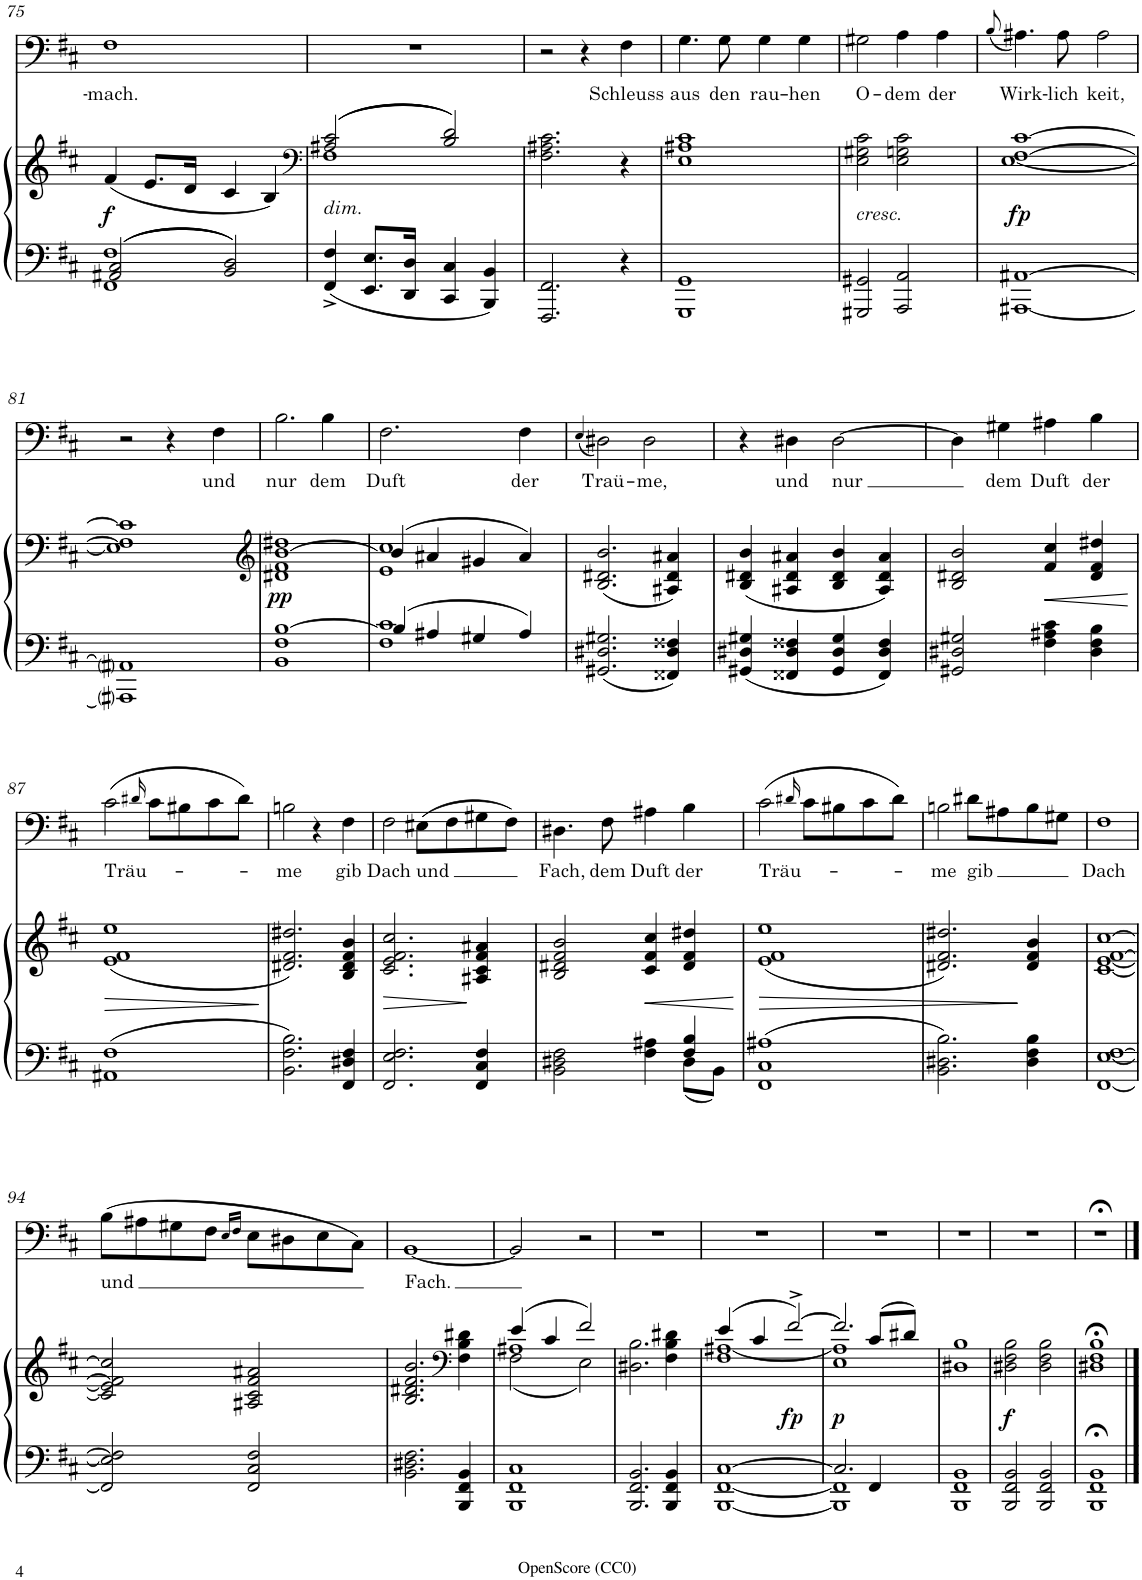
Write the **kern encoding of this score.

**kern	**kern	**dynam	**kern	**text
*part2	*part2	*part2	*part1	*part1
*staff3	*staff2	*staff2/3	*staff1	*staff1
*I"Pianoforte	*	*	*I"Singstimme (Voice)	*
*I'Pno	*	*	*	*
!!LO:PB:g=z
*clefF4	*clefG2	*	*clefF4	*
*k[f#c#]	*k[f#c#]	*	*k[f#c#]	*
*M2/2	*M2/2	*	*M2/2	*
*met(c|)	*met(c|)	*	*met(c|)	*
=75	=75	=75	=75	=75
*^	*	*	*	*
!	!	!	!LO:DY:b	!	!LO:LY:b
2AA#X/ 2C#/	1FF# 1F#	(4f#/	f	1F#;<	-mach.
.	.	8.e/L	.	.	.
.	.	16d/Jk	.	.	.
2BB/ 2D/	.	4c#/	.	.	.
.	.	4B/)	.	.	.
*v	*v	*	*	*	*
=76	=76	=76	=76	=76
*	*clefF4	*	*	*
*	*^	*	*	*
!	!LO:TX:b:i:t=dim.	!	!	!	!
4FF#/^ 4F#/^	((2A#X/ 2c#/	1F#	.	1r	.
8.EE/ 8.E/L	.	.	.	.	.
16DD/ 16D/Jk	.	.	.	.	.
4CC#/ 4C#/	2B/ 2d/))	.	.	.	.
4BBB/ 4BB/	.	.	.	.	.
*	*v	*v	*	*	*
=77	=77	=77	=77	=77
2.FFF#/ 2.FF#/	2.F#\ 2.A#X\ 2.c#\	.	2r	.
.	.	.	4r	.
!	!	!	!	!LO:LY:b
4r	4r	.	4F#\	Schleuss
=78	=78	=78	=78	=78
!	!	!	!	!LO:LY:b
1GGG 1GG	1E 1A#X 1c#	.	4.G\	aus
!	!	!	!	!LO:LY:b
.	.	.	8G\	den
!	!	!	!	!LO:LY:b
.	.	.	4G\	rau-
!	!	!	!	!LO:LY:b
.	.	.	4G\	-hen
=79	=79	=79	=79	=79
!	!LO:TX:b:i:t=cresc.	!	!	!
!	!	!	!	!LO:LY:b
2GGG#X/ 2GG#X/	2E\ 2G#X\ 2c#\	.	2G#X\	O-
!	!	!	!	!LO:LY:b
2AAA/ 2AA/	2E\ 2Gn\ 2c#\	.	4A\	-dem
!	!	!	!	!LO:LY:b
.	.	.	4A\	der
=80	=80	=80	=80	=80
.	.	.	(8qB/	.
!	!	!LO:DY:b	!	!LO:LY:b
[1AAA#X [1AA#X	[1E [1F# [1c#	fp	4.A#X\)	Wirk-
!	!	!	!	!LO:LY:b
.	.	.	8A#\	-lich
!	!	!	!	!LO:LY:b
.	.	.	2A#\	keit,
!!LO:LB:g=z
=81	=81	=81	=81	=81
1AAA#i] 1AA#i]	1E] 1F#] 1c#]	.	2r	.
.	.	.	4r	.
!	!	!	!	!LO:LY:b
.	.	.	4F#\	und
=82	=82	=82	=82	=82
*	*clefG2	*	*	*
!	!	!LO:DY:b	!	!LO:LY:b
1BB 1F# [1B	1d#X 1f# [1b 1dd#X	pp	2.B\	nur
!	!	!	!	!LO:LY:b
.	.	.	4B\	dem
=83	=83	=83	=83	=83
*^	*^	*	*	*
!	!	!	!	!	!	!LO:LY:b
4B/]	1F# 1c#	(4b/]	1e 1cc#	.	2.F#\	Duft
4A#X/	.	4a#X/	.	.	.	.
4G#X/	.	4g#X/	.	.	.	.
!	!	!	!	!	!	!LO:LY:b
4A#/	.	4a#/)	.	.	4F#\	der
*v	*v	*	*	*	*	*
*	*v	*v	*	*	*
=84	=84	=84	=84	=84
.	.	.	(4qE/	.
!	!	!	!	!LO:LY:b
2.GG#X/ 2.D#X/ 2.G#X/	(2.B/ 2.d#X/ 2.b/	.	2D#X\)	Traü-
!	!	!	!	!LO:LY:b
.	.	.	2D#\	-me,
4FF##X/ 4D#/ 4F##X/	4A#X/ 4d#/ 4a#X/)	.	.	.
=85	=85	=85	=85	=85
4GG#X/ 4D#X/ 4G#X/	(4B/ 4d#X/ 4b/	.	4r	.
!	!	!	!	!LO:LY:b
4FF##X/ 4D#/ 4F##X/	4A#X/ 4d#/ 4a#X/	.	4D#X\	und
!	!	!	!	!LO:LY:b
4GG#/ 4D#/ 4G#/	4B/ 4d#/ 4b/	.	[2D#\	nur
4FF##/ 4D#/ 4F##/	4A#/ 4d#/ 4a#/)	.	.	.
=86	=86	=86	=86	=86
2GG#X/ 2D#X/ 2G#X/	2B/ 2d#X/ 2b/	.	4D#\]	.
!	!	!	!	!LO:LY:b
.	.	.	4G#X\	dem
!	!	!LO:HP:b	!	!LO:LY:b
4F#\ 4A#X\ 4c#\	4f#/ 4cc#/	<	4A#X\	Duft
!	!	!	!	!LO:LY:b
4D#\ 4F#\ 4B\	4d#/ 4f#/ 4dd#X/	.	4B\	der
.	.	[	.	.
!!LO:LB:g=z
=87	=87	=87	=87	=87
!	!	!LO:HP:b	!	!LO:LY:b
1AA#X 1F#	(1e 1f# 1ee	>	(2c#\	Träu-
.	.	.	16qd#X/	.
.	.	.	8c#\L	.
.	.	.	8B#X\	.
.	.	.	8c#\	.
.	.	.	8d#\J)	.
.	.	]	.	.
=88	=88	=88	=88	=88
!	!	!	!	!LO:LY:b
2.BB\ 2.F#\ 2.B\	2.d#X/ 2.f#/ 2.dd#X/)	.	2Bn\	-me
.	.	.	4r	.
!	!	!	!	!LO:LY:b
4FF#/ 4D#X/ 4F#/	4B/ 4d#/ 4f#/ 4b/	.	4F#\	gib
=89	=89	=89	=89	=89
!	!	!LO:HP:b	!	!LO:LY:b
2.FF#/ 2.E/ 2.F#/	2.c#/ 2.e/ 2.f#/ 2.cc#/	>	2F#\	Dach
!	!	!	!	!LO:LY:b
.	.	.	(8E#X\L	und
.	.	.	8F#\	.
4FF#/ 4C#/ 4F#/	4A#X/ 4c#/ 4f#/ 4a#X/	]	8G#X\	.
.	.	.	8F#\J)	.
=90	=90	=90	=90	=90
*^	*	*	*	*
!	!	!	!	!	!LO:LY:b
2BB\ 2D#X\ 2F#\	2.ryy	2B/ 2d#X/ 2f#/ 2b/	.	4.D#X\	Fach,
!	!	!	!	!	!LO:LY:b
.	.	.	.	8F#\	dem
!	!	!	!LO:HP:b	!	!LO:LY:b
4F#\ 4A#X\	.	4c#/ 4f#/ 4cc#/	<	4A#X\	Duft
!	!	!	!	!	!LO:LY:b
4F#/ 4B/	8D#\L	4d#/ 4f#/ 4dd#X/	.	4B\	der
.	8BB\J	.	.	.	.
*v	*v	*	*	*	*
.	.	[	.	.
=91	=91	=91	=91	=91
!	!	!LO:HP:b	!	!LO:LY:b
1FF# 1C# 1A#X	(1e 1f# 1ee	>	(2c#\	Träu-
.	.	.	16qd#X/	.
.	.	.	8c#\L	.
.	.	.	8B#X\	.
.	.	.	8c#\	.
.	.	.	8d#\J)	.
=92	=92	=92	=92	=92
!	!	!	!	!LO:LY:b
2.BB\ 2.D#X\ 2.B\	2.d#X/ 2.f#/ 2.dd#X/)	.	2Bn\	-me
!	!	!	!	!LO:LY:b
.	.	.	8d#X\L	-gib
.	.	.	8A#X\	.
4D#\ 4F#\ 4B\	4d#/ 4f#/ 4b/	]	8B\	.
.	.	.	8G#X\J	.
=93	=93	=93	=93	=93
!	!	!	!	!LO:LY:b
[1FF# [1E [1F#	[1c# [1e [1f# [1cc#	.	1F#	Dach
!!LO:LB:g=z
=94	=94	=94	=94	=94
!	!	!	!	!LO:LY:b
2FF#/] 2E/] 2F#/]	2c#/] 2e/] 2f#/] 2cc#/]	.	(8B\L	und
.	.	.	8A#X\	.
.	.	.	8G#X\	.
.	.	.	8F#\J	.
.	.	.	16qE/LL	.
.	.	.	16qF#/JJ	.
2FF#/ 2C#/ 2F#/	2A#X/ 2c#/ 2f#/ 2a#X/	.	8E\L	.
.	.	.	8D#X\	.
.	.	.	8E\	.
.	.	.	8C#\J)	.
=95	=95	=95	=95	=95
!	!	!	!	!LO:LY:b
2.BB\ 2.D#X\ 2.F#\	2.B/ 2.d#X/ 2.f#/ 2.b/	.	[1BB	Fach.
*	*clefF4	*	*	*
4BBB/ 4FF#/ 4BB/	4F#\ 4B\ 4d#X\	.	.	.
=96	=96	=96	=96	=96
*	*^	*	*	*
*	*	*^	*	*	*
1BBB 1FF# 1C#	(4e/	(2F#\	1A#X	.	2BB/]	.
.	4c#/	.	.	.	.	.
.	2f#/)	2E\)	.	.	2r	.
*	*v	*v	*v	*	*	*
=97	=97	=97	=97	=97
2.BBB/ 2.FF#/ 2.BB/	2.D#X\ 2.B\	.	1r	.
4BBB/ 4FF#/ 4BB/	4F#\ 4B\ 4d#X\	.	.	.
=98	=98	=98	=98	=98
*	*^	*	*	*
[1BBB [1FF# [1C#	(4e/	1F# [1A#X	.	1r	.
.	4c#/	.	.	.	.
!	!	!	!LO:DY:b	!	!
.	[2f#^/)	.	fp	.	.
=99	=99	=99	=99	=99	=99
*^	*	*	*	*	*
!	!	!	!	!LO:DY:b	!	!
2.C#/]	1BBB] 1FF#]	2.f#/]	1E 1A#]	p	1r	.
4FF#/	.	(8c#/L	.	.	.	.
.	.	8d#X/J)	.	.	.	.
*v	*v	*	*	*	*	*
*	*v	*v	*	*	*
=100	=100	=100	=100	=100
1BBB 1FF# 1BB	1D#X 1B	.	1r	.
=101	=101	=101	=101	=101
!	!	!LO:DY:b	!	!
2BBB/ 2FF#/ 2BB/	2D#X\ 2F#\ 2B\	f	1r	.
2BBB/ 2FF#/ 2BB/	2D#\ 2F#\ 2B\	.	.	.
=102	=102	=102	=102	=102
1BBB;< 1FF#;< 1BB;<	1D#X;< 1F#;< 1B;<	.	1r;<	.
==	==	==	==	==
*-	*-	*-	*-	*-
